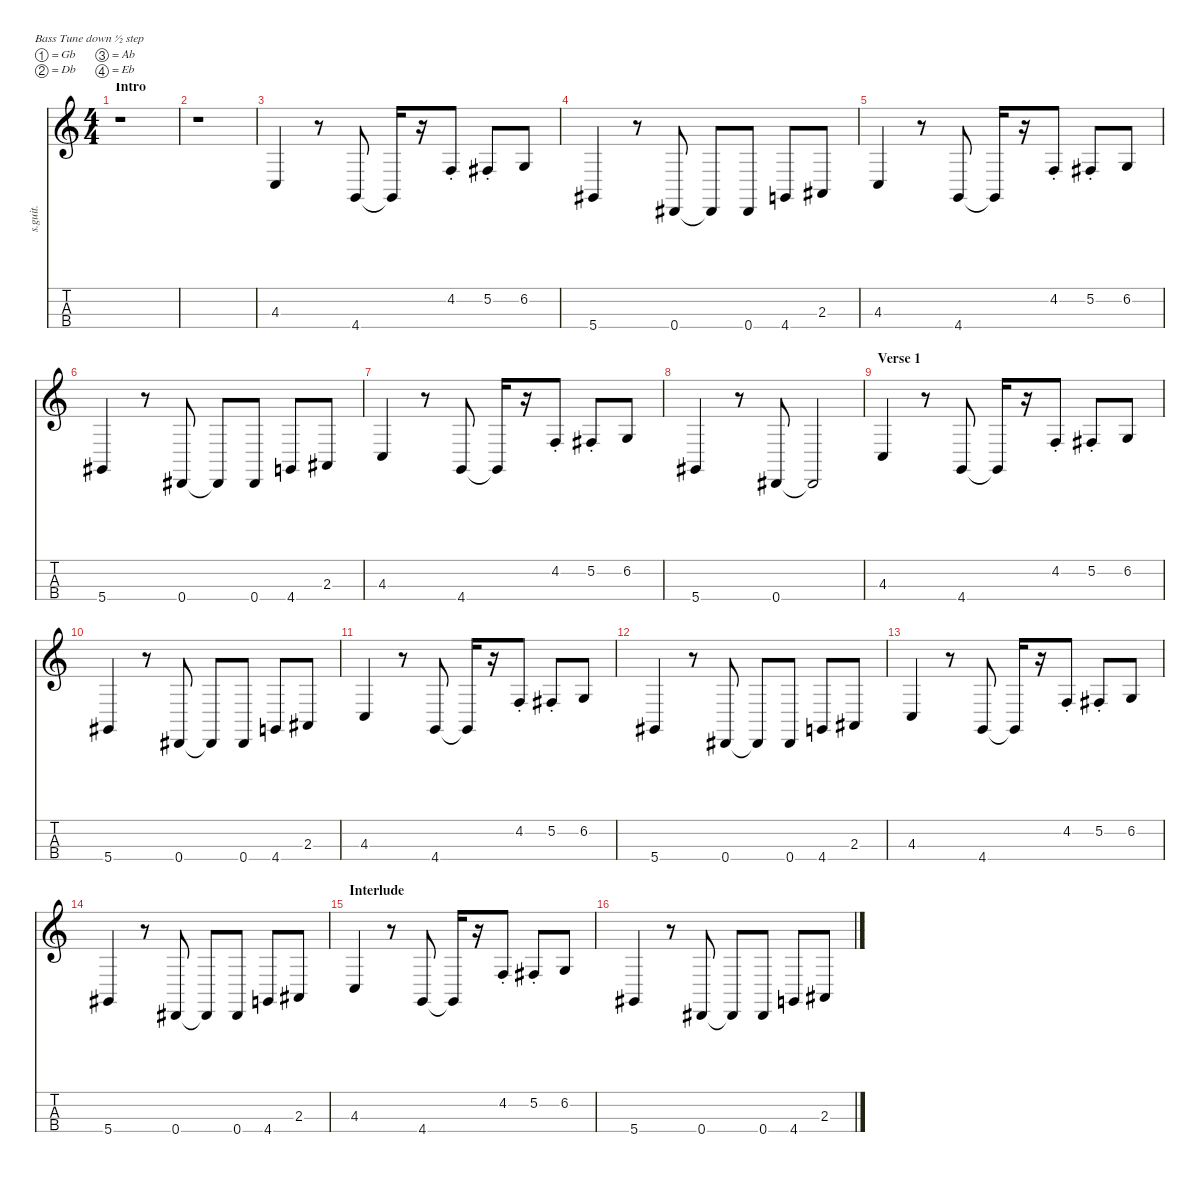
\defaultSystemsLayout 4
\hideDynamics
\bracketExtendMode nobrackets
\track ("Bass (Matt Sharp)" "s.guit.") {instrument electricbasspick}
\staff {score tabs}
\tuning (Gb2 Db2 Ab1 Eb1)
\ts (4 4)
\beaming (8 2 2 2 2)
\section ("" "Intro")
\tempo (76 hide)
\clef g2
\ks c
r.1{dy f instrument electricbasspick} |
r.1 |
4.3.4{lyrics (0 "") lyrics (1 "") lyrics (2 "") lyrics (3 "") lyrics (4 "") lyrics (5 "") lyrics (6 "") lyrics (7 "") lyrics (8 "") lyrics (9 "")} r.8 4.4.8{lyrics (0 "") lyrics (1 "") lyrics (2 "") lyrics (3 "") lyrics (4 "") lyrics (5 "") lyrics (6 "") lyrics (7 "") lyrics (8 "") lyrics (9 "")} 4.4{t}.16{lyrics (0 "") lyrics (1 "") lyrics (2 "") lyrics (3 "") lyrics (4 "") lyrics (5 "") lyrics (6 "") lyrics (7 "") lyrics (8 "") lyrics (9 "")} r.16 4.2{st}.8{lyrics (0 "") lyrics (1 "") lyrics (2 "") lyrics (3 "") lyrics (4 "") lyrics (5 "") lyrics (6 "") lyrics (7 "") lyrics (8 "") lyrics (9 "")} 5.2{st acc #}.8{lyrics (0 "") lyrics (1 "") lyrics (2 "") lyrics (3 "") lyrics (4 "") lyrics (5 "") lyrics (6 "") lyrics (7 "") lyrics (8 "") lyrics (9 "")} 6.2.8{lyrics (0 "") lyrics (1 "") lyrics (2 "") lyrics (3 "") lyrics (4 "") lyrics (5 "") lyrics (6 "") lyrics (7 "") lyrics (8 "") lyrics (9 "")} |
5.4{acc #}.4{lyrics (0 "") lyrics (1 "") lyrics (2 "") lyrics (3 "") lyrics (4 "") lyrics (5 "") lyrics (6 "") lyrics (7 "") lyrics (8 "") lyrics (9 "")} r.8 0.4{acc #}.8{lyrics (0 "") lyrics (1 "") lyrics (2 "") lyrics (3 "") lyrics (4 "") lyrics (5 "") lyrics (6 "") lyrics (7 "") lyrics (8 "") lyrics (9 "")} 0.4{t acc #}.8{lyrics (0 "") lyrics (1 "") lyrics (2 "") lyrics (3 "") lyrics (4 "") lyrics (5 "") lyrics (6 "") lyrics (7 "") lyrics (8 "") lyrics (9 "")} 0.4{acc #}.8{lyrics (0 "") lyrics (1 "") lyrics (2 "") lyrics (3 "") lyrics (4 "") lyrics (5 "") lyrics (6 "") lyrics (7 "") lyrics (8 "") lyrics (9 "")} 4.4.8{lyrics (0 "") lyrics (1 "") lyrics (2 "") lyrics (3 "") lyrics (4 "") lyrics (5 "") lyrics (6 "") lyrics (7 "") lyrics (8 "") lyrics (9 "")} 2.3{acc #}.8{lyrics (0 "") lyrics (1 "") lyrics (2 "") lyrics (3 "") lyrics (4 "") lyrics (5 "") lyrics (6 "") lyrics (7 "") lyrics (8 "") lyrics (9 "")} |
4.3.4{lyrics (0 "") lyrics (1 "") lyrics (2 "") lyrics (3 "") lyrics (4 "") lyrics (5 "") lyrics (6 "") lyrics (7 "") lyrics (8 "") lyrics (9 "")} r.8 4.4.8{lyrics (0 "") lyrics (1 "") lyrics (2 "") lyrics (3 "") lyrics (4 "") lyrics (5 "") lyrics (6 "") lyrics (7 "") lyrics (8 "") lyrics (9 "")} 4.4{t}.16{lyrics (0 "") lyrics (1 "") lyrics (2 "") lyrics (3 "") lyrics (4 "") lyrics (5 "") lyrics (6 "") lyrics (7 "") lyrics (8 "") lyrics (9 "")} r.16 4.2{st}.8{lyrics (0 "") lyrics (1 "") lyrics (2 "") lyrics (3 "") lyrics (4 "") lyrics (5 "") lyrics (6 "") lyrics (7 "") lyrics (8 "") lyrics (9 "")} 5.2{st acc #}.8{lyrics (0 "") lyrics (1 "") lyrics (2 "") lyrics (3 "") lyrics (4 "") lyrics (5 "") lyrics (6 "") lyrics (7 "") lyrics (8 "") lyrics (9 "")} 6.2.8{lyrics (0 "") lyrics (1 "") lyrics (2 "") lyrics (3 "") lyrics (4 "") lyrics (5 "") lyrics (6 "") lyrics (7 "") lyrics (8 "") lyrics (9 "")} |
5.4{acc #}.4{lyrics (0 "") lyrics (1 "") lyrics (2 "") lyrics (3 "") lyrics (4 "") lyrics (5 "") lyrics (6 "") lyrics (7 "") lyrics (8 "") lyrics (9 "")} r.8 0.4{acc #}.8{lyrics (0 "") lyrics (1 "") lyrics (2 "") lyrics (3 "") lyrics (4 "") lyrics (5 "") lyrics (6 "") lyrics (7 "") lyrics (8 "") lyrics (9 "")} 0.4{t acc #}.8{lyrics (0 "") lyrics (1 "") lyrics (2 "") lyrics (3 "") lyrics (4 "") lyrics (5 "") lyrics (6 "") lyrics (7 "") lyrics (8 "") lyrics (9 "")} 0.4{acc #}.8{lyrics (0 "") lyrics (1 "") lyrics (2 "") lyrics (3 "") lyrics (4 "") lyrics (5 "") lyrics (6 "") lyrics (7 "") lyrics (8 "") lyrics (9 "")} 4.4.8{lyrics (0 "") lyrics (1 "") lyrics (2 "") lyrics (3 "") lyrics (4 "") lyrics (5 "") lyrics (6 "") lyrics (7 "") lyrics (8 "") lyrics (9 "")} 2.3{acc #}.8{lyrics (0 "") lyrics (1 "") lyrics (2 "") lyrics (3 "") lyrics (4 "") lyrics (5 "") lyrics (6 "") lyrics (7 "") lyrics (8 "") lyrics (9 "")} |
4.3.4{lyrics (0 "") lyrics (1 "") lyrics (2 "") lyrics (3 "") lyrics (4 "") lyrics (5 "") lyrics (6 "") lyrics (7 "") lyrics (8 "") lyrics (9 "")} r.8 4.4.8{lyrics (0 "") lyrics (1 "") lyrics (2 "") lyrics (3 "") lyrics (4 "") lyrics (5 "") lyrics (6 "") lyrics (7 "") lyrics (8 "") lyrics (9 "")} 4.4{t}.16{lyrics (0 "") lyrics (1 "") lyrics (2 "") lyrics (3 "") lyrics (4 "") lyrics (5 "") lyrics (6 "") lyrics (7 "") lyrics (8 "") lyrics (9 "")} r.16 4.2{st}.8{lyrics (0 "") lyrics (1 "") lyrics (2 "") lyrics (3 "") lyrics (4 "") lyrics (5 "") lyrics (6 "") lyrics (7 "") lyrics (8 "") lyrics (9 "")} 5.2{st acc #}.8{lyrics (0 "") lyrics (1 "") lyrics (2 "") lyrics (3 "") lyrics (4 "") lyrics (5 "") lyrics (6 "") lyrics (7 "") lyrics (8 "") lyrics (9 "")} 6.2.8{lyrics (0 "") lyrics (1 "") lyrics (2 "") lyrics (3 "") lyrics (4 "") lyrics (5 "") lyrics (6 "") lyrics (7 "") lyrics (8 "") lyrics (9 "")} |
5.4{acc #}.4{lyrics (0 "") lyrics (1 "") lyrics (2 "") lyrics (3 "") lyrics (4 "") lyrics (5 "") lyrics (6 "") lyrics (7 "") lyrics (8 "") lyrics (9 "")} r.8 0.4{acc #}.8{lyrics (0 "") lyrics (1 "") lyrics (2 "") lyrics (3 "") lyrics (4 "") lyrics (5 "") lyrics (6 "") lyrics (7 "") lyrics (8 "") lyrics (9 "")} 0.4{t acc #}.2{lyrics (0 "") lyrics (1 "") lyrics (2 "") lyrics (3 "") lyrics (4 "") lyrics (5 "") lyrics (6 "") lyrics (7 "") lyrics (8 "") lyrics (9 "")} |
\section ("" "Verse 1")
4.3.4{lyrics (0 "") lyrics (1 "") lyrics (2 "") lyrics (3 "") lyrics (4 "") lyrics (5 "") lyrics (6 "") lyrics (7 "") lyrics (8 "") lyrics (9 "")} r.8 4.4.8{lyrics (0 "") lyrics (1 "") lyrics (2 "") lyrics (3 "") lyrics (4 "") lyrics (5 "") lyrics (6 "") lyrics (7 "") lyrics (8 "") lyrics (9 "")} 4.4{t}.16{lyrics (0 "") lyrics (1 "") lyrics (2 "") lyrics (3 "") lyrics (4 "") lyrics (5 "") lyrics (6 "") lyrics (7 "") lyrics (8 "") lyrics (9 "")} r.16 4.2{st}.8{lyrics (0 "") lyrics (1 "") lyrics (2 "") lyrics (3 "") lyrics (4 "") lyrics (5 "") lyrics (6 "") lyrics (7 "") lyrics (8 "") lyrics (9 "")} 5.2{st acc #}.8{lyrics (0 "") lyrics (1 "") lyrics (2 "") lyrics (3 "") lyrics (4 "") lyrics (5 "") lyrics (6 "") lyrics (7 "") lyrics (8 "") lyrics (9 "")} 6.2.8{lyrics (0 "") lyrics (1 "") lyrics (2 "") lyrics (3 "") lyrics (4 "") lyrics (5 "") lyrics (6 "") lyrics (7 "") lyrics (8 "") lyrics (9 "")} |
5.4{acc #}.4{lyrics (0 "") lyrics (1 "") lyrics (2 "") lyrics (3 "") lyrics (4 "") lyrics (5 "") lyrics (6 "") lyrics (7 "") lyrics (8 "") lyrics (9 "")} r.8 0.4{acc #}.8{lyrics (0 "") lyrics (1 "") lyrics (2 "") lyrics (3 "") lyrics (4 "") lyrics (5 "") lyrics (6 "") lyrics (7 "") lyrics (8 "") lyrics (9 "")} 0.4{t acc #}.8{lyrics (0 "") lyrics (1 "") lyrics (2 "") lyrics (3 "") lyrics (4 "") lyrics (5 "") lyrics (6 "") lyrics (7 "") lyrics (8 "") lyrics (9 "")} 0.4{acc #}.8{lyrics (0 "") lyrics (1 "") lyrics (2 "") lyrics (3 "") lyrics (4 "") lyrics (5 "") lyrics (6 "") lyrics (7 "") lyrics (8 "") lyrics (9 "")} 4.4.8{lyrics (0 "") lyrics (1 "") lyrics (2 "") lyrics (3 "") lyrics (4 "") lyrics (5 "") lyrics (6 "") lyrics (7 "") lyrics (8 "") lyrics (9 "")} 2.3{acc #}.8{lyrics (0 "") lyrics (1 "") lyrics (2 "") lyrics (3 "") lyrics (4 "") lyrics (5 "") lyrics (6 "") lyrics (7 "") lyrics (8 "") lyrics (9 "")} |
4.3.4{lyrics (0 "") lyrics (1 "") lyrics (2 "") lyrics (3 "") lyrics (4 "") lyrics (5 "") lyrics (6 "") lyrics (7 "") lyrics (8 "") lyrics (9 "")} r.8 4.4.8{lyrics (0 "") lyrics (1 "") lyrics (2 "") lyrics (3 "") lyrics (4 "") lyrics (5 "") lyrics (6 "") lyrics (7 "") lyrics (8 "") lyrics (9 "")} 4.4{t}.16{lyrics (0 "") lyrics (1 "") lyrics (2 "") lyrics (3 "") lyrics (4 "") lyrics (5 "") lyrics (6 "") lyrics (7 "") lyrics (8 "") lyrics (9 "")} r.16 4.2{st}.8{lyrics (0 "") lyrics (1 "") lyrics (2 "") lyrics (3 "") lyrics (4 "") lyrics (5 "") lyrics (6 "") lyrics (7 "") lyrics (8 "") lyrics (9 "")} 5.2{st acc #}.8{lyrics (0 "") lyrics (1 "") lyrics (2 "") lyrics (3 "") lyrics (4 "") lyrics (5 "") lyrics (6 "") lyrics (7 "") lyrics (8 "") lyrics (9 "")} 6.2.8{lyrics (0 "") lyrics (1 "") lyrics (2 "") lyrics (3 "") lyrics (4 "") lyrics (5 "") lyrics (6 "") lyrics (7 "") lyrics (8 "") lyrics (9 "")} |
5.4{acc #}.4{lyrics (0 "") lyrics (1 "") lyrics (2 "") lyrics (3 "") lyrics (4 "") lyrics (5 "") lyrics (6 "") lyrics (7 "") lyrics (8 "") lyrics (9 "")} r.8 0.4{acc #}.8{lyrics (0 "") lyrics (1 "") lyrics (2 "") lyrics (3 "") lyrics (4 "") lyrics (5 "") lyrics (6 "") lyrics (7 "") lyrics (8 "") lyrics (9 "")} 0.4{t acc #}.8{lyrics (0 "") lyrics (1 "") lyrics (2 "") lyrics (3 "") lyrics (4 "") lyrics (5 "") lyrics (6 "") lyrics (7 "") lyrics (8 "") lyrics (9 "")} 0.4{acc #}.8{lyrics (0 "") lyrics (1 "") lyrics (2 "") lyrics (3 "") lyrics (4 "") lyrics (5 "") lyrics (6 "") lyrics (7 "") lyrics (8 "") lyrics (9 "")} 4.4.8{lyrics (0 "") lyrics (1 "") lyrics (2 "") lyrics (3 "") lyrics (4 "") lyrics (5 "") lyrics (6 "") lyrics (7 "") lyrics (8 "") lyrics (9 "")} 2.3{acc #}.8{lyrics (0 "") lyrics (1 "") lyrics (2 "") lyrics (3 "") lyrics (4 "") lyrics (5 "") lyrics (6 "") lyrics (7 "") lyrics (8 "") lyrics (9 "")} |
4.3.4{lyrics (0 "") lyrics (1 "") lyrics (2 "") lyrics (3 "") lyrics (4 "") lyrics (5 "") lyrics (6 "") lyrics (7 "") lyrics (8 "") lyrics (9 "")} r.8 4.4.8{lyrics (0 "") lyrics (1 "") lyrics (2 "") lyrics (3 "") lyrics (4 "") lyrics (5 "") lyrics (6 "") lyrics (7 "") lyrics (8 "") lyrics (9 "")} 4.4{t}.16{lyrics (0 "") lyrics (1 "") lyrics (2 "") lyrics (3 "") lyrics (4 "") lyrics (5 "") lyrics (6 "") lyrics (7 "") lyrics (8 "") lyrics (9 "")} r.16 4.2{st}.8{lyrics (0 "") lyrics (1 "") lyrics (2 "") lyrics (3 "") lyrics (4 "") lyrics (5 "") lyrics (6 "") lyrics (7 "") lyrics (8 "") lyrics (9 "")} 5.2{st acc #}.8{lyrics (0 "") lyrics (1 "") lyrics (2 "") lyrics (3 "") lyrics (4 "") lyrics (5 "") lyrics (6 "") lyrics (7 "") lyrics (8 "") lyrics (9 "")} 6.2.8{lyrics (0 "") lyrics (1 "") lyrics (2 "") lyrics (3 "") lyrics (4 "") lyrics (5 "") lyrics (6 "") lyrics (7 "") lyrics (8 "") lyrics (9 "")} |
5.4{acc #}.4{lyrics (0 "") lyrics (1 "") lyrics (2 "") lyrics (3 "") lyrics (4 "") lyrics (5 "") lyrics (6 "") lyrics (7 "") lyrics (8 "") lyrics (9 "")} r.8 0.4{acc #}.8{lyrics (0 "") lyrics (1 "") lyrics (2 "") lyrics (3 "") lyrics (4 "") lyrics (5 "") lyrics (6 "") lyrics (7 "") lyrics (8 "") lyrics (9 "")} 0.4{t acc #}.8{lyrics (0 "") lyrics (1 "") lyrics (2 "") lyrics (3 "") lyrics (4 "") lyrics (5 "") lyrics (6 "") lyrics (7 "") lyrics (8 "") lyrics (9 "")} 0.4{acc #}.8{lyrics (0 "") lyrics (1 "") lyrics (2 "") lyrics (3 "") lyrics (4 "") lyrics (5 "") lyrics (6 "") lyrics (7 "") lyrics (8 "") lyrics (9 "")} 4.4.8{lyrics (0 "") lyrics (1 "") lyrics (2 "") lyrics (3 "") lyrics (4 "") lyrics (5 "") lyrics (6 "") lyrics (7 "") lyrics (8 "") lyrics (9 "")} 2.3{acc #}.8{lyrics (0 "") lyrics (1 "") lyrics (2 "") lyrics (3 "") lyrics (4 "") lyrics (5 "") lyrics (6 "") lyrics (7 "") lyrics (8 "") lyrics (9 "")} |
\section ("" "Interlude")
4.3.4{lyrics (0 "") lyrics (1 "") lyrics (2 "") lyrics (3 "") lyrics (4 "") lyrics (5 "") lyrics (6 "") lyrics (7 "") lyrics (8 "") lyrics (9 "")} r.8 4.4.8{lyrics (0 "") lyrics (1 "") lyrics (2 "") lyrics (3 "") lyrics (4 "") lyrics (5 "") lyrics (6 "") lyrics (7 "") lyrics (8 "") lyrics (9 "")} 4.4{t}.16{lyrics (0 "") lyrics (1 "") lyrics (2 "") lyrics (3 "") lyrics (4 "") lyrics (5 "") lyrics (6 "") lyrics (7 "") lyrics (8 "") lyrics (9 "")} r.16 4.2{st}.8{lyrics (0 "") lyrics (1 "") lyrics (2 "") lyrics (3 "") lyrics (4 "") lyrics (5 "") lyrics (6 "") lyrics (7 "") lyrics (8 "") lyrics (9 "")} 5.2{st acc #}.8{lyrics (0 "") lyrics (1 "") lyrics (2 "") lyrics (3 "") lyrics (4 "") lyrics (5 "") lyrics (6 "") lyrics (7 "") lyrics (8 "") lyrics (9 "")} 6.2.8{lyrics (0 "") lyrics (1 "") lyrics (2 "") lyrics (3 "") lyrics (4 "") lyrics (5 "") lyrics (6 "") lyrics (7 "") lyrics (8 "") lyrics (9 "")} |
5.4{acc #}.4{lyrics (0 "") lyrics (1 "") lyrics (2 "") lyrics (3 "") lyrics (4 "") lyrics (5 "") lyrics (6 "") lyrics (7 "") lyrics (8 "") lyrics (9 "")} r.8 0.4{acc #}.8{lyrics (0 "") lyrics (1 "") lyrics (2 "") lyrics (3 "") lyrics (4 "") lyrics (5 "") lyrics (6 "") lyrics (7 "") lyrics (8 "") lyrics (9 "")} 0.4{t acc #}.8{lyrics (0 "") lyrics (1 "") lyrics (2 "") lyrics (3 "") lyrics (4 "") lyrics (5 "") lyrics (6 "") lyrics (7 "") lyrics (8 "") lyrics (9 "")} 0.4{acc #}.8{lyrics (0 "") lyrics (1 "") lyrics (2 "") lyrics (3 "") lyrics (4 "") lyrics (5 "") lyrics (6 "") lyrics (7 "") lyrics (8 "") lyrics (9 "")} 4.4.8{lyrics (0 "") lyrics (1 "") lyrics (2 "") lyrics (3 "") lyrics (4 "") lyrics (5 "") lyrics (6 "") lyrics (7 "") lyrics (8 "") lyrics (9 "")} 2.3{acc #}.8{lyrics (0 "") lyrics (1 "") lyrics (2 "") lyrics (3 "") lyrics (4 "") lyrics (5 "") lyrics (6 "") lyrics (7 "") lyrics (8 "") lyrics (9 "")}
